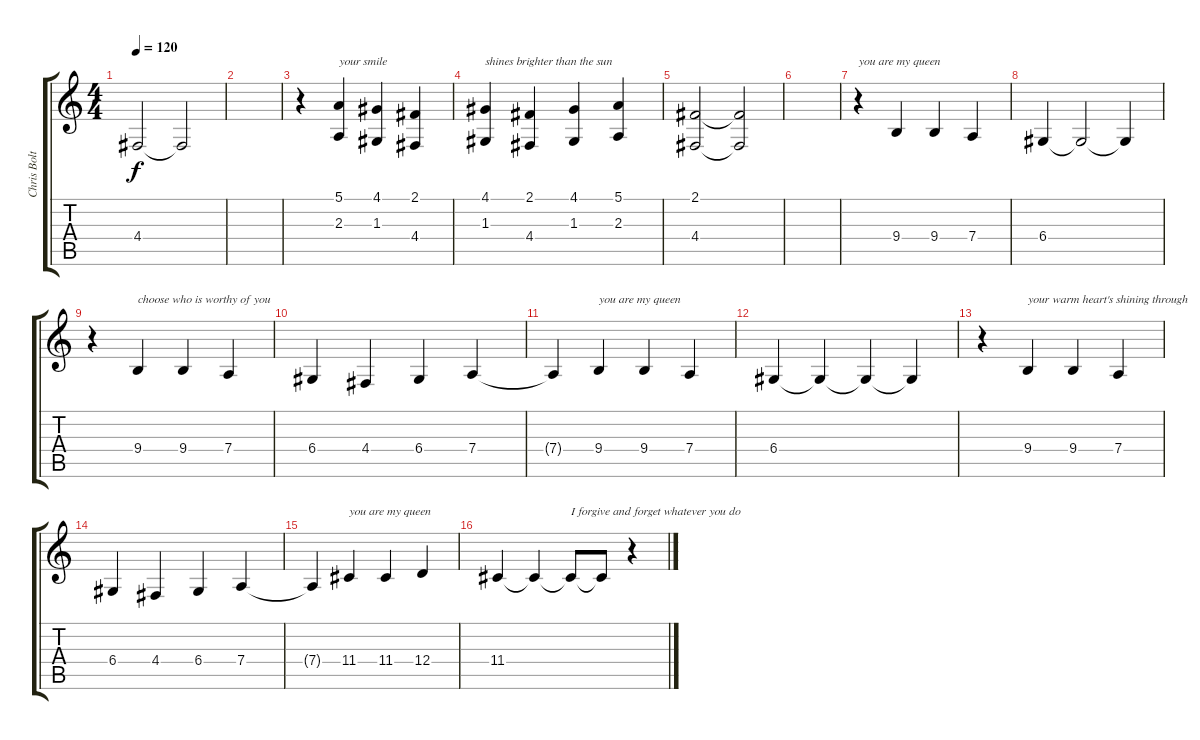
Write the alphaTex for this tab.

\track ("Chris Boltendahl Vocals" "Chris Bolt") {instrument brasssection}
\staff {score tabs}
\tuning (E4 B3 G3 D3 A2 E2) {hide}
\ts (4 4)
\tempo 120
\clef g2
\ks c
4.4.2{dy f} 4.4{t}.2 |
|
r.4 (5.1 2.3).4{txt "your smile"} (4.1 1.3).4 (2.1 4.4).4 |
(4.1 1.3).4{txt "shines brighter than the sun"} (2.1 4.4).4 (4.1 1.3).4 (5.1 2.3).4 |
(2.1 4.4).2 (2.1{t} 4.4{t}).2 |
|
r.4{txt "you are my queen"} 9.4.4 9.4.4 7.4.4 |
6.4.4 6.4{t}.2 6.4{t}.4 |
r.4 9.4.4{txt "choose who is worthy of you"} 9.4.4 7.4.4 |
6.4.4 4.4.4 6.4.4 7.4.4 |
7.4{t}.4 9.4.4{txt "you are my queen"} 9.4.4 7.4.4 |
6.4.4 6.4{t}.4 6.4{t}.4 6.4{t}.4 |
r.4 9.4.4{txt "your warm heart's shining through"} 9.4.4 7.4.4 |
6.4.4 4.4.4 6.4.4 7.4.4 |
7.4{t}.4 11.4.4{txt "you are my queen"} 11.4.4 12.4.4 |
11.4.4 11.4{t}.4 11.4{t}.8{txt "I forgive and forget whatever you do"} 11.4{t}.8 r.4
